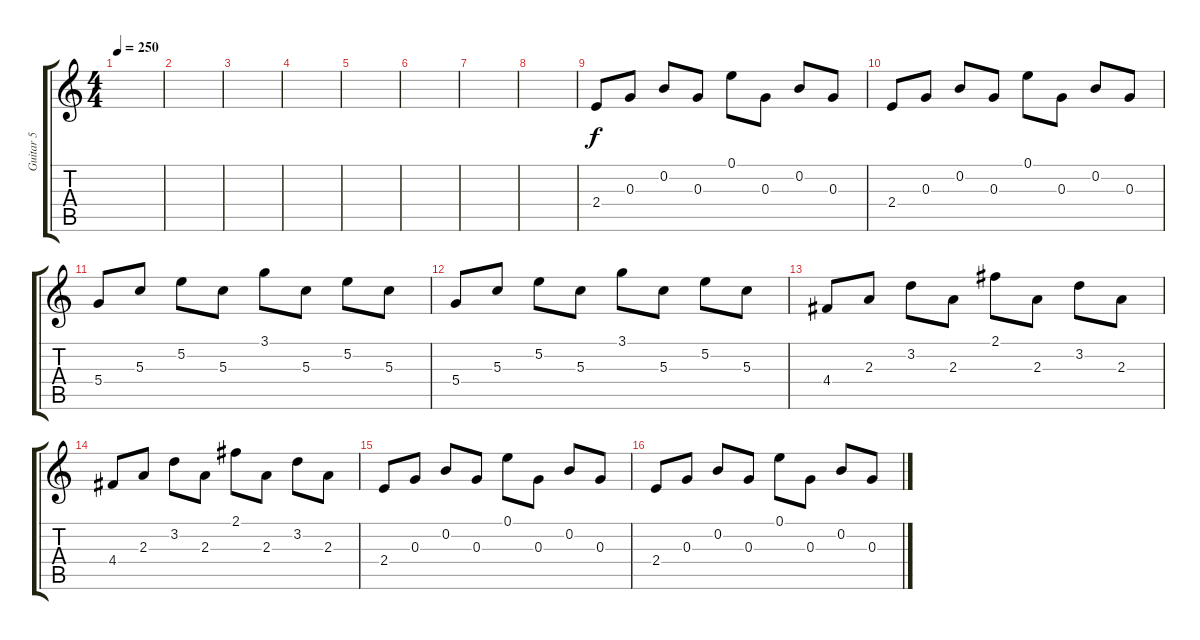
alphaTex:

\track ("Guitar 5" "Guitar 5") {instrument acousticguitarnylon}
\staff {score tabs}
\tuning (E4 B3 G3 D3 A2 E2) {hide}
\ts (4 4)
\tempo 250
\clef g2
\ks c
|
|
|
|
|
|
|
|
2.4.8 0.3.8 0.2.8 0.3.8 0.1.8 0.3.8 0.2.8 0.3.8 |
2.4.8 0.3.8 0.2.8 0.3.8 0.1.8 0.3.8 0.2.8 0.3.8 |
5.4.8 5.3.8 5.2.8 5.3.8 3.1.8 5.3.8 5.2.8 5.3.8 |
5.4.8 5.3.8 5.2.8 5.3.8 3.1.8 5.3.8 5.2.8 5.3.8 |
4.4.8 2.3.8 3.2.8 2.3.8 2.1.8 2.3.8 3.2.8 2.3.8 |
4.4.8 2.3.8 3.2.8 2.3.8 2.1.8 2.3.8 3.2.8 2.3.8 |
2.4.8 0.3.8 0.2.8 0.3.8 0.1.8 0.3.8 0.2.8 0.3.8 |
2.4.8 0.3.8 0.2.8 0.3.8 0.1.8 0.3.8 0.2.8 0.3.8
